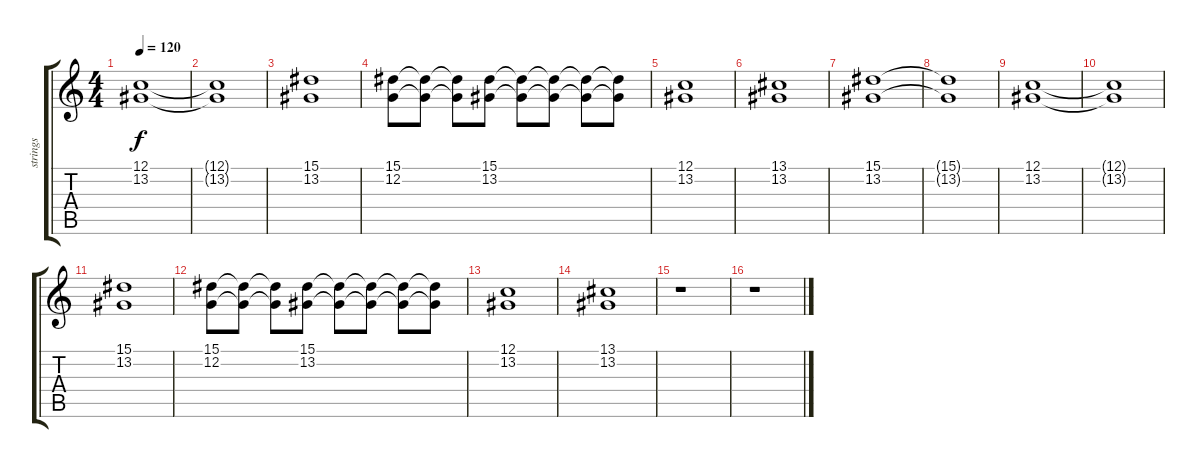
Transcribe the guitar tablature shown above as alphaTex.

\track ("strings" "strings") {instrument tremolostrings}
\staff {score tabs}
\tuning (C4 G3 Eb3 Bb2 F2 C2) {hide}
\ts (4 4)
\tempo 120
\clef g2
\ks c
(12.1 13.2).1{dy f} |
(12.1{t} 13.2{t}).1 |
(15.1 13.2).1 |
(15.1 12.2).8 (15.1{t} 12.2{t}).8 (15.1{t} 12.2{t}).8 (15.1 13.2).8 (15.1{t} 13.2{t}).8 (15.1{t} 13.2{t}).8 (15.1{t} 13.2{t}).8 (15.1{t} 13.2{t}).8 |
(12.1 13.2).1 |
(13.1 13.2).1 |
(15.1 13.2).1 |
(15.1{t} 13.2{t}).1 |
(12.1 13.2).1 |
(12.1{t} 13.2{t}).1 |
(15.1 13.2).1 |
(15.1 12.2).8 (15.1{t} 12.2{t}).8 (15.1{t} 12.2{t}).8 (15.1 13.2).8 (15.1{t} 13.2{t}).8 (15.1{t} 13.2{t}).8 (15.1{t} 13.2{t}).8 (15.1{t} 13.2{t}).8 |
(12.1 13.2).1 |
(13.1 13.2).1 |
r.1 |
r.1
